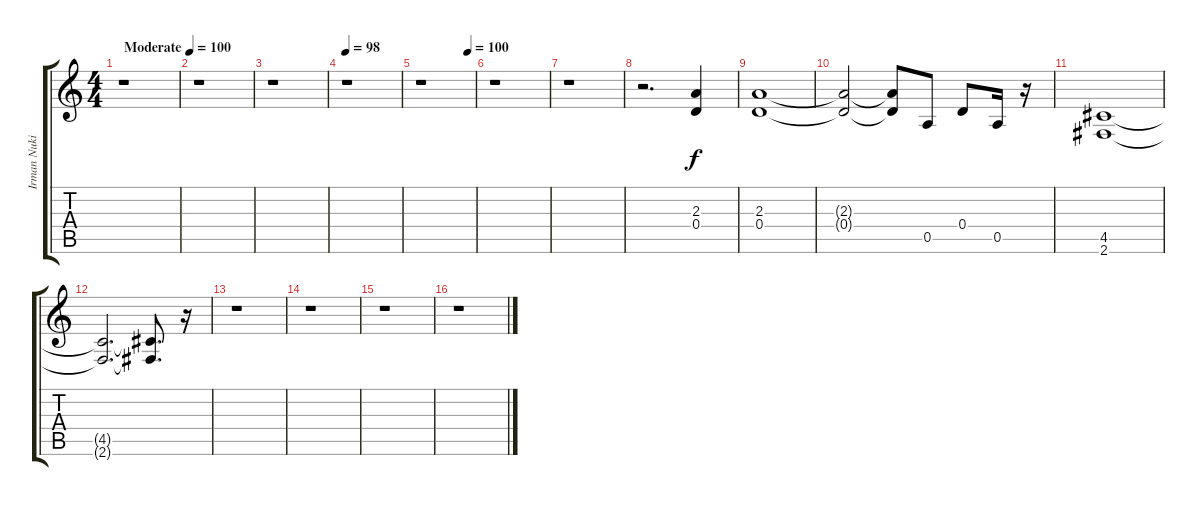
\track ("Irman Nuki Distortion" "Irman Nuki") {instrument distortionguitar}
\staff {score tabs}
\tuning (E4 B3 G3 D3 A2 E2) {hide}
\ts (4 4)
\tempo (100 "Moderate")
\clef g2
\ks c
r.1{dy f instrument distortionguitar} |
r.1 |
r.1 |
\tempo 98
r.1 |
\tempo (100 0.875)
r.1 |
r.1 |
r.1 |
r.2{d} (2.3 0.4).4{volume 12} |
(2.3 0.4).1 |
(2.3{t} 0.4{t}).2 (2.3{t} 0.4{t}).8 0.5.8 0.4.8 0.5.16 r.16 |
(4.5 2.6).1 |
(4.5{t} 2.6{t}).2{d} (4.5{t} 2.6{t}).8{d} r.16 |
r.1 |
r.1 |
r.1 |
r.1
